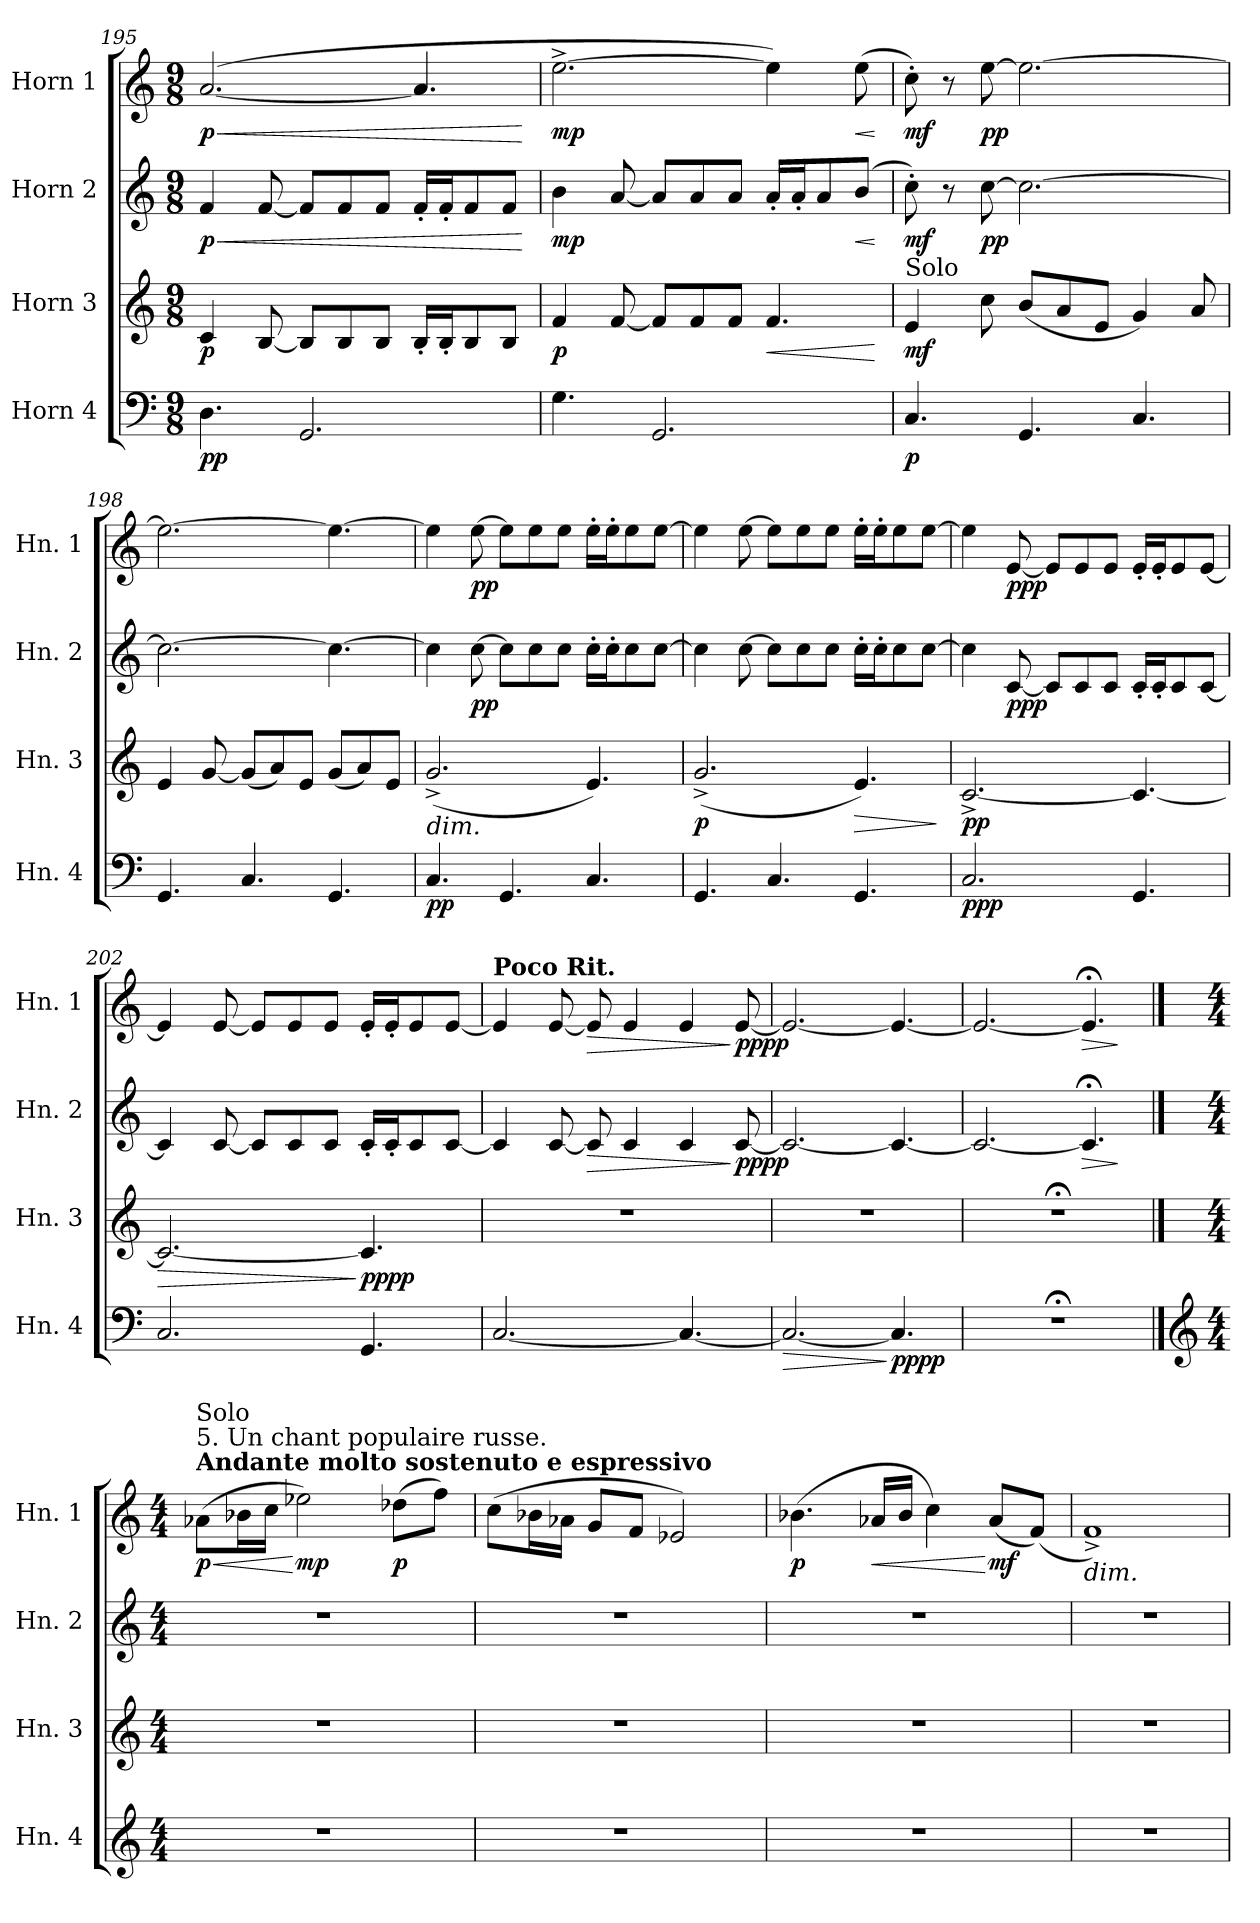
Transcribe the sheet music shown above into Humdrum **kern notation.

**kern	**dynam	**kern	**dynam	**kern	**dynam	**kern	**dynam
*part4	*part4	*part3	*part3	*part2	*part2	*part1	*part1
*staff4	*staff4	*staff3	*staff3	*staff2	*staff2	*staff1	*staff1
*I"Horn 4	*	*I"Horn 3	*	*I"Horn 2	*	*I"Horn 1	*
*I'Hn. 4	*	*I'Hn. 3	*	*I'Hn. 2	*	*I'Hn. 1	*
*clefF4	*	*clefG2	*	*clefG2	*	*clefG2	*
*ITrd4c7	*	*ITrd4c7	*	*ITrd4c7	*	*ITrd4c7	*
*k[b-]	*	*k[b-]	*	*k[b-]	*	*k[b-]	*
*M9/8	*	*M9/8	*	*M9/8	*	*M9/8	*
=195	=195	=195	=195	=195	=195	=195	=195
!	!LO:DY:b	!	!LO:DY:b	!	!LO:HP:b	!	!LO:HP:b
!	!	!	!	!	!LO:DY:n=1:b	!	!LO:DY:n=1:b
4.GG\	pp	4F/	p	4B-/	< p	(>[2.d/	< p
.	.	[8E/	.	[8B-/	.	.	.
2.CC/	.	8E/L]	.	8B-/L]	.	.	.
.	.	8E/	.	8B-/	.	.	.
.	.	8E/J	.	8B-/J	.	.	.
.	.	16E'/LL	.	16B-'/LL	.	4.d/]	.
.	.	16E'/J	.	16B-'/J	.	.	.
.	.	8E/	.	8B-/	.	.	.
.	.	8E/J	.	8B-/J	.	.	.
.	.	.	.	.	[	.	[
=196	=196	=196	=196	=196	=196	=196	=196
!	!	!	!LO:DY:b	!	!LO:DY:b	!	!LO:DY:b
4.C\	.	4B-/	p	4e\	mp	[2.a^\	mp
.	.	[8B-/	.	[8d/	.	.	.
2.CC/	.	8B-/L]	.	8d/L]	.	.	.
.	.	8B-/	.	8d/	.	.	.
.	.	8B-/J	.	8d/J	.	.	.
!	!	!	!LO:HP:b	!	!	!	!
.	.	4.B-/	<	16d'/LL	.	4a\])	.
.	.	.	.	16d'/J	.	.	.
.	.	.	.	8d/	.	.	.
!	!	!	!	!	!LO:HP:b	!	!LO:HP:b
.	.	.	.	(<8e/J	<	(>8a\	<
.	.	.	[	.	[	.	[
!!LO:LB:g=z
=197	=197	=197	=197	=197	=197	=197	=197
!	!	!LO:TX:a:t=Solo	!	!	!	!	!
!	!LO:DY:b	!	!LO:DY:b	!	!LO:DY:b	!	!LO:DY:b
4.FF/	p	4A/	mf	8f'\)	mf	8f'\)	mf
.	.	.	.	8r	.	8r	.
!	!	!	!	!	!LO:DY:b	!	!LO:DY:b
.	.	8f\	.	[8f\	pp	[8a\	pp
4.CC/	.	(<8e/L	.	2.f\_	.	2.a\_	.
.	.	8d/	.	.	.	.	.
.	.	8A/J	.	.	.	.	.
4.FF/	.	4c/)	.	.	.	.	.
.	.	8d/	.	.	.	.	.
=198	=198	=198	=198	=198	=198	=198	=198
4.CC/	.	4A/	.	2.f\_	.	2.a\_	.
.	.	[8c/	.	.	.	.	.
4.FF/	.	(<8c/L]	.	.	.	.	.
.	.	8d/)	.	.	.	.	.
.	.	8A/J	.	.	.	.	.
4.CC/	.	(<8c/L	.	4.f\_	.	4.a\_	.
.	.	8d/)	.	.	.	.	.
.	.	8A/J	.	.	.	.	.
=199	=199	=199	=199	=199	=199	=199	=199
!	!	!LO:TX:b:i:t=dim.	!	!	!	!	!
!	!LO:DY:b	!	!	!	!	!	!
4.FF/	pp	(<2.c^/	.	4f\]	.	4a\]	.
!	!	!	!	!	!LO:DY:b	!	!LO:DY:b
.	.	.	.	[8f\	pp	[8a\	pp
4.CC/	.	.	.	8f\L]	.	8a\L]	.
.	.	.	.	8f\	.	8a\	.
.	.	.	.	8f\J	.	8a\J	.
4.FF/	.	4.A/)	.	16f'\LL	.	16a'\LL	.
.	.	.	.	16f'\J	.	16a'\J	.
.	.	.	.	8f\	.	8a\	.
.	.	.	.	[8f\J	.	[8a\J	.
=200	=200	=200	=200	=200	=200	=200	=200
!	!	!	!LO:DY:b	!	!	!	!
4.CC/	.	(<2.c^/	p	4f\]	.	4a\]	.
.	.	.	.	[8f\	.	[8a\	.
4.FF/	.	.	.	8f\L]	.	8a\L]	.
.	.	.	.	8f\	.	8a\	.
.	.	.	.	8f\J	.	8a\J	.
!	!	!	!LO:HP:b	!	!	!	!
4.CC/	.	4.A/)	>	16f'\LL	.	16a'\LL	.
.	.	.	.	16f'\J	.	16a'\J	.
.	.	.	.	8f\	.	8a\	.
.	.	.	.	[8f\J	.	[8a\J	.
.	.	.	]	.	.	.	.
=201	=201	=201	=201	=201	=201	=201	=201
!	!LO:DY:b	!	!LO:DY:b	!	!	!	!
2.FF/	ppp	[2.F^/	pp	4f\]	.	4a\]	.
!	!	!	!	!	!LO:DY:b	!	!LO:DY:b
.	.	.	.	[8F/	ppp	[8A/	ppp
.	.	.	.	8F/L]	.	8A/L]	.
.	.	.	.	8F/	.	8A/	.
.	.	.	.	8F/J	.	8A/J	.
4.CC/	.	4.F/_	.	16F'/LL	.	16A'/LL	.
.	.	.	.	16F'/J	.	16A'/J	.
.	.	.	.	8F/	.	8A/	.
.	.	.	.	[8F/J	.	[8A/J	.
!!LO:LB:g=z
=202	=202	=202	=202	=202	=202	=202	=202
!	!	!	!LO:HP:b	!	!	!	!
2.FF/	.	2.F/_	>	4F/]	.	4A/]	.
.	.	.	.	[8F/	.	[8A/	.
.	.	.	.	8F/L]	.	8A/L]	.
.	.	.	.	8F/	.	8A/	.
.	.	.	.	8F/J	.	8A/J	.
!	!	!	!LO:DY:n=1:b	!	!	!	!
4.CC/	.	4.F/]	] pppp	16F'/LL	.	16A'/LL	.
.	.	.	.	16F'/J	.	16A'/J	.
.	.	.	.	8F/	.	8A/	.
.	.	.	.	[8F/J	.	[8A/J	.
=203	=203	=203	=203	=203	=203	=203	=203
!	!	!	!	!	!	!LO:TX:a:B:t=Poco Rit.	!
[2.FF/	.	8%9r	.	4F/]	.	4A/]	.
*	*	*	*	*	*	*MM110	*
.	.	.	.	[8F/	.	[8A/	.
!	!	!	!	!	!LO:HP:b	!	!LO:HP:b
.	.	.	.	8F/]	>	8A/]	>
*	*	*	*	*	*	*MM108	*
.	.	.	.	4F/	.	4A/	.
*	*	*	*	*	*	*MM106	*
4.FF/_	.	.	.	4F/	.	4A/	.
*	*	*	*	*	*	*MM104	*
!	!	!	!	!	!LO:DY:n=1:b	!	!LO:DY:n=1:b
.	.	.	.	[8F/	] pppp	[8A/	] pppp
=204	=204	=204	=204	=204	=204	=204	=204
*	*	*	*	*	*	*MM102	*
!	!LO:HP:b	!	!	!	!	!	!
2.FF/_	>	8%9r	.	2.F/_	.	2.A/_	.
!	!LO:DY:n=1:b	!	!	!	!	!	!
4.FF/]	] pppp	.	.	4.F/_	.	4.A/_	.
=205	=205	=205	=205	=205	=205	=205	=205
*	*	*	*	*	*	*MM100	*
8%9r;<	.	8%9r;<	.	2.F/_	.	2.A/_	.
!	!	!	!	!	!LO:HP:b	!	!LO:HP:b
.	.	.	.	4.F;<Z/]	>	4.A;<Z/]	>
.	.	.	.	.	]	.	]
!!LO:PB:g=z
==206	==206	==206	==206	==206	==206	==206	==206
*clefG2	*	*	*	*	*	*	*
*M4/4	*	*M4/4	*	*M4/4	*	*M4/4	*
!	!	!	!	!	!	!LO:TX:a:B:t=Andante molto sostenuto e espressivo	!
!	!	!	!	!	!	!LO:TX:t=5. Un chant populaire russe.	!
!	!	!	!	!	!	!LO:TX:a:t=Solo	!
!	!	!	!	!	!	!	!LO:HP:b
!	!	!	!	!	!	!	!LO:DY:n=1:b
1r	.	1r	.	1r	.	(>8d-X\L	< p
.	.	.	.	.	.	16e-X\L	.
.	.	.	.	.	.	16f\JJ	.
!	!	!	!	!	!	!	!LO:DY:n=2:b
.	.	.	.	.	.	2a-X\)	[ mp
!	!	!	!	!	!	!	!LO:DY:n=3:b
.	.	.	.	.	.	(>8g-X\L	p
.	.	.	.	.	.	8b-\J)	.
=207	=207	=207	=207	=207	=207	=207	=207
1r	.	1r	.	1r	.	(>8f\L	.
.	.	.	.	.	.	16e-X\L	.
.	.	.	.	.	.	16d-X\JJ	.
.	.	.	.	.	.	8c/L	.
.	.	.	.	.	.	8B-/J	.
.	.	.	.	.	.	2A-X/)	.
=208	=208	=208	=208	=208	=208	=208	=208
!	!	!	!	!	!	!	!LO:DY:b
1r	.	1r	.	1r	.	(>4.e-X\	p
!	!	!	!	!	!	!	!LO:HP:b
.	.	.	.	.	.	16d-X/LL	<
.	.	.	.	.	.	16e-/JJ	.
.	.	.	.	.	.	4f\)	.
!	!	!	!	!	!	!	!LO:DY:n=1:b
.	.	.	.	.	.	(<8d-/L	[ mf
.	.	.	.	.	.	(<8B-/J)	.
=209	=209	=209	=209	=209	=209	=209	=209
!	!	!	!	!	!	!LO:TX:b:i:t=dim.	!
1r	.	1r	.	1r	.	1B-^)	.
=	=	=	=	=	=	=	=
*-	*-	*-	*-	*-	*-	*-	*-
